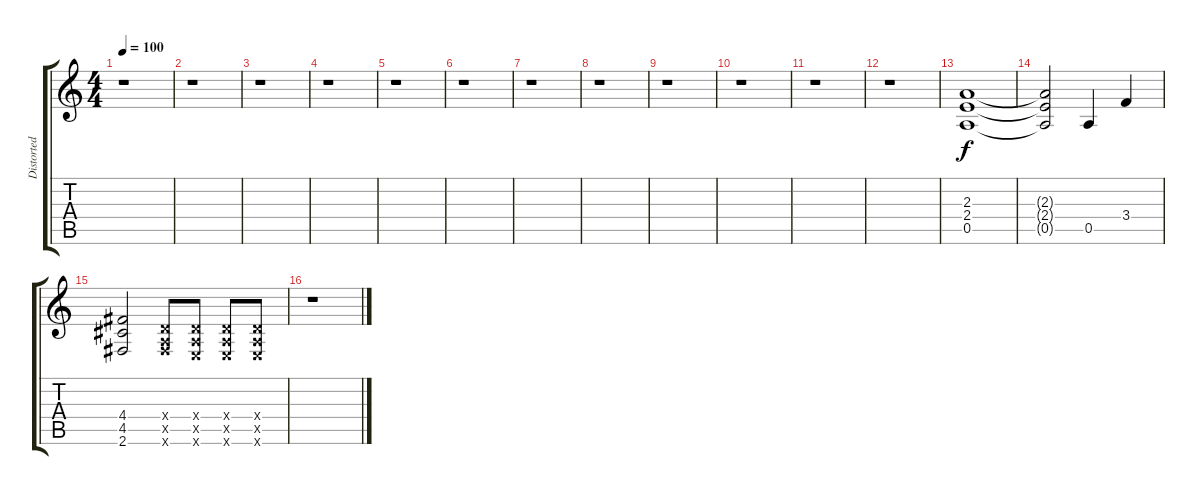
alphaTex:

\track ("Distorted Guitar" "Distorted ") {instrument distortionguitar}
\staff {score tabs}
\tuning (E4 B3 G3 D3 A2 E2) {hide}
\ts (4 4)
\tempo 100
\clef g2
\ks c
r.1{dy f} |
r.1 |
r.1 |
r.1 |
r.1 |
r.1 |
r.1 |
r.1 |
r.1 |
r.1 |
r.1 |
r.1 |
(2.3 2.4 0.5).1 |
(2.3{t} 2.4{t} 0.5{t}).2 0.5.4 3.4.4 |
(4.4 4.5 2.6).2 (0.4{x} 0.5{x} 2.6{x}).8 (0.4{x} 0.5{x} 0.6{x}).8 (0.4{x} 0.5{x} 0.6{x}).8 (0.4{x} 0.5{x} 0.6{x}).8 |
r.1
